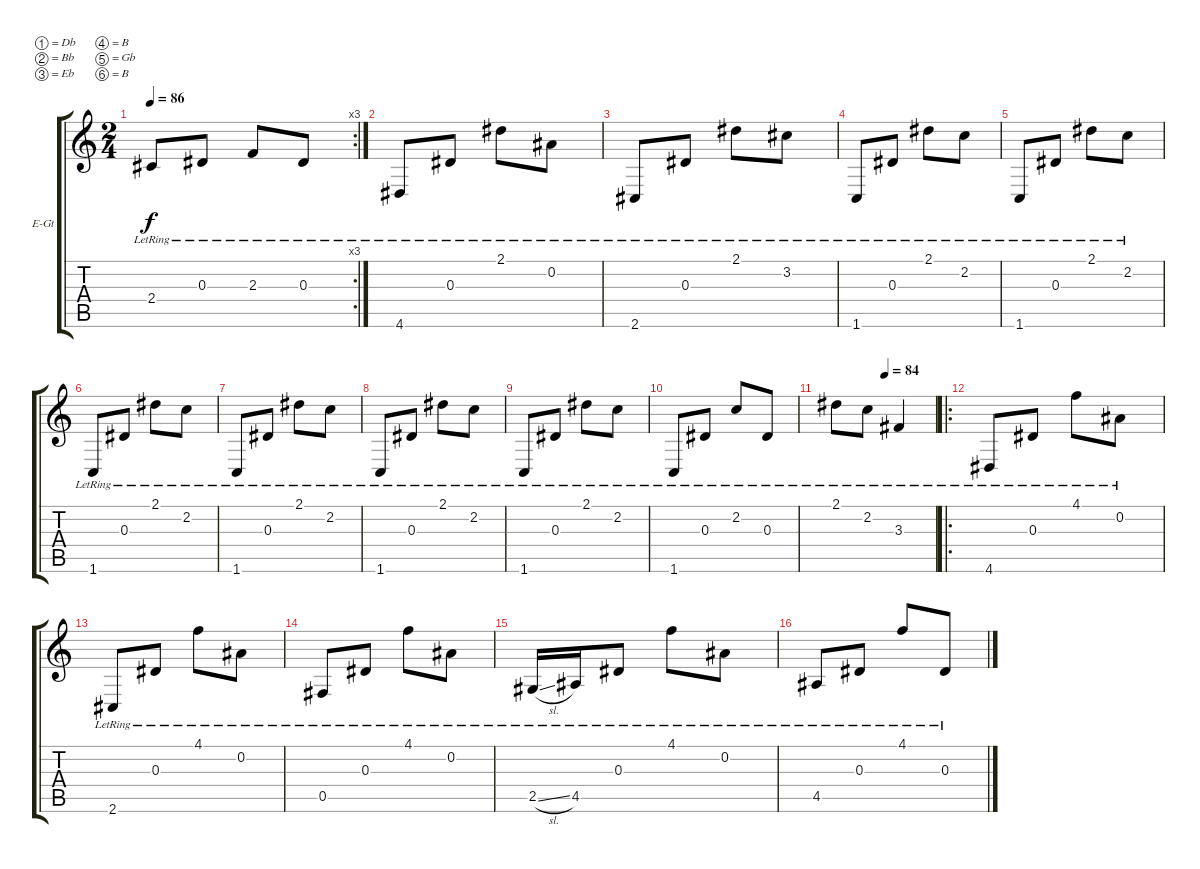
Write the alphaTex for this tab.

\bracketExtendMode groupsimilarinstruments
\firstSystemTrackNameOrientation horizontal
\otherSystemsTrackNameOrientation horizontal
\track ("Track 1" "E-Gt") {instrument electricguitarclean}
\staff {score tabs}
\tuning (Db4 Bb3 Eb3 B2 Gb2 B1)
\rc 3
\ts (2 4)
\tempo 86
\clef g2
\ks c
2.4{lr}.8{dy f} 0.3{lr}.8 2.3{lr}.8 0.3{lr}.8 |
4.6{lr}.8 0.3{lr}.8 2.1{lr}.8 0.2{lr}.8 |
2.6{lr}.8 0.3{lr}.8 2.1{lr}.8 3.2{lr}.8 |
1.6{lr}.8 0.3{lr}.8 2.1{lr}.8 2.2{lr}.8 |
1.6{lr}.8 0.3{lr}.8 2.1{lr}.8 2.2{lr}.8 |
1.6{lr}.8 0.3{lr}.8 2.1{lr}.8 2.2{lr}.8 |
1.6{lr}.8 0.3{lr}.8 2.1{lr}.8 2.2{lr}.8 |
1.6{lr}.8 0.3{lr}.8 2.1{lr}.8 2.2{lr}.8 |
1.6{lr}.8 0.3{lr}.8 2.1{lr}.8 2.2{lr}.8 |
1.6{lr}.8 0.3{lr}.8 2.2{lr}.8 0.3{lr}.8 |
\tempo (84 0.5)
2.1{lr}.8 2.2{lr}.8 3.3{lr}.4 |
\ro
4.6{lr}.8 0.3{lr}.8 4.1{lr}.8 0.2{lr}.8 |
2.6{lr}.8 0.3{lr}.8 4.1{lr}.8 0.2{lr}.8 |
0.5{lr}.8 0.3{lr}.8 4.1{lr}.8 0.2{lr}.8 |
2.5{sl lr}.16 4.5{lr}.16 0.3{lr}.8 4.1{lr}.8 0.2{lr}.8 |
4.5{lr}.8 0.3{lr}.8 4.1{lr}.8 0.3{lr}.8
